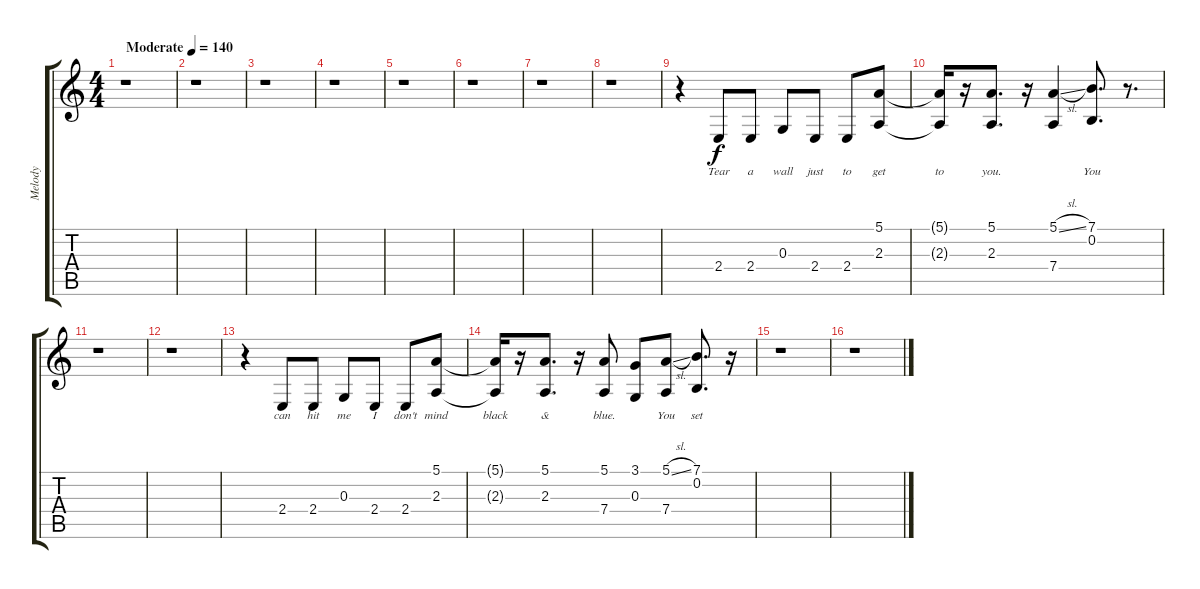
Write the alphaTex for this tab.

\track ("Melody" "Melody") {instrument clarinet}
\staff {score tabs}
\tuning (E4 B3 G3 D3 A2 E2) {hide}
\ts (4 4)
\tempo (140 "Moderate")
\clef g2
\ks c
r.1{dy f instrument clarinet} |
r.1 |
r.1 |
r.1 |
r.1 |
r.1 |
r.1 |
r.1 |
r.4 2.4.8{lyrics (0 "Tear") lyrics (1 "") lyrics (2 "") lyrics (3 "") lyrics (4 "")} 2.4.8{lyrics (0 "a") lyrics (1 "") lyrics (2 "") lyrics (3 "") lyrics (4 "")} 0.3.8{lyrics (0 "wall") lyrics (1 "") lyrics (2 "") lyrics (3 "") lyrics (4 "")} 2.4.8{lyrics (0 "just") lyrics (1 "") lyrics (2 "") lyrics (3 "") lyrics (4 "")} 2.4.8{lyrics (0 "to") lyrics (1 "") lyrics (2 "") lyrics (3 "") lyrics (4 "")} (5.1 2.3).8{lyrics (0 "get") lyrics (1 "") lyrics (2 "") lyrics (3 "") lyrics (4 "")} |
(5.1{t} 2.3{t}).16{lyrics (0 "to") lyrics (1 "") lyrics (2 "") lyrics (3 "") lyrics (4 "")} r.16 (5.1 2.3).8{d lyrics (0 "you.") lyrics (1 "") lyrics (2 "") lyrics (3 "") lyrics (4 "")} r.16 (5.1{sl} 7.4).4{lyrics (0 "") lyrics (1 "") lyrics (2 "") lyrics (3 "") lyrics (4 "")} (7.1 0.2).8{d lyrics (0 "You") lyrics (1 "") lyrics (2 "") lyrics (3 "") lyrics (4 "")} r.8{d} |
r.1 |
r.1 |
r.4 2.4.8{lyrics (0 "can") lyrics (1 "") lyrics (2 "") lyrics (3 "") lyrics (4 "")} 2.4.8{lyrics (0 "hit") lyrics (1 "") lyrics (2 "") lyrics (3 "") lyrics (4 "")} 0.3.8{lyrics (0 "me") lyrics (1 "") lyrics (2 "") lyrics (3 "") lyrics (4 "")} 2.4.8{lyrics (0 "I") lyrics (1 "") lyrics (2 "") lyrics (3 "") lyrics (4 "")} 2.4.8{lyrics (0 "don't") lyrics (1 "") lyrics (2 "") lyrics (3 "") lyrics (4 "")} (5.1 2.3).8{lyrics (0 "mind") lyrics (1 "") lyrics (2 "") lyrics (3 "") lyrics (4 "")} |
(5.1{t} 2.3{t}).16{lyrics (0 "black") lyrics (1 "") lyrics (2 "") lyrics (3 "") lyrics (4 "")} r.16 (5.1 2.3).8{d lyrics (0 "&") lyrics (1 "") lyrics (2 "") lyrics (3 "") lyrics (4 "")} r.16 (5.1 7.4).8{lyrics (0 "blue.") lyrics (1 "") lyrics (2 "") lyrics (3 "") lyrics (4 "")} (3.1 0.3).8{lyrics (0 "") lyrics (1 "") lyrics (2 "") lyrics (3 "") lyrics (4 "")} (5.1{sl} 7.4).8{lyrics (0 "You") lyrics (1 "") lyrics (2 "") lyrics (3 "") lyrics (4 "")} (7.1 0.2).8{d lyrics (0 "set") lyrics (1 "") lyrics (2 "") lyrics (3 "") lyrics (4 "")} r.16 |
r.1 |
r.1
